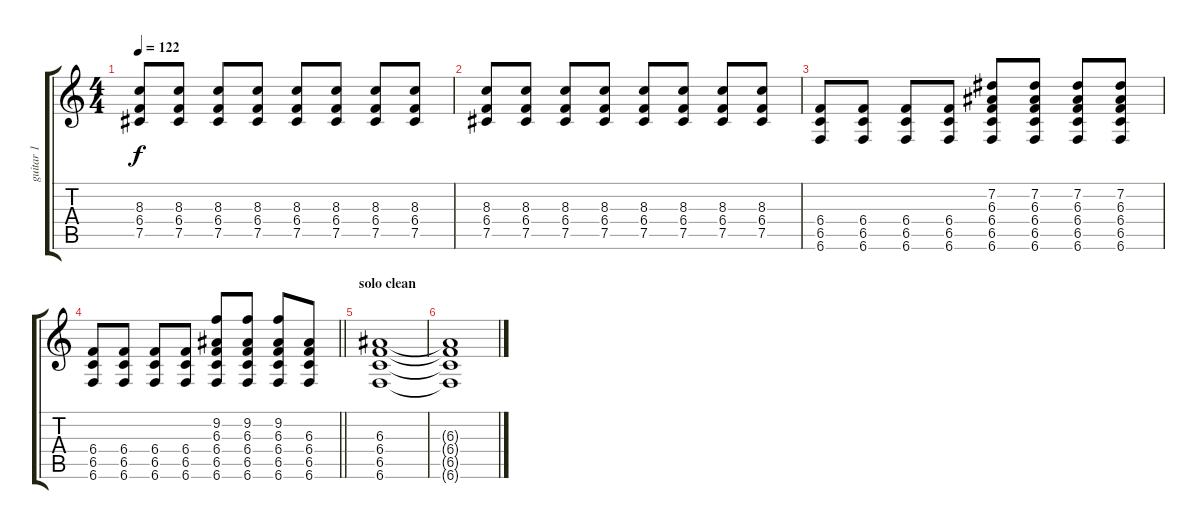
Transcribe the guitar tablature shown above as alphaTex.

\track ("guitar 1" "guitar 1") {instrument distortionguitar}
\staff {score tabs}
\tuning (Db4 Ab3 E3 B2 Gb2 B1) {hide}
\ts (4 4)
\tempo 122
\clef g2
\ks c
(8.3 6.4 7.5).8{dy f} (8.3 6.4 7.5).8 (8.3 6.4 7.5).8 (8.3 6.4 7.5).8 (8.3 6.4 7.5).8 (8.3 6.4 7.5).8 (8.3 6.4 7.5).8 (8.3 6.4 7.5).8 |
(8.3 6.4 7.5).8 (8.3 6.4 7.5).8 (8.3 6.4 7.5).8 (8.3 6.4 7.5).8 (8.3 6.4 7.5).8 (8.3 6.4 7.5).8 (8.3 6.4 7.5).8 (8.3 6.4 7.5).8 |
(6.4 6.5 6.6).8 (6.4 6.5 6.6).8 (6.4 6.5 6.6).8 (6.4 6.5 6.6).8 (7.2 6.3 6.4 6.5 6.6).8 (7.2 6.3 6.4 6.5 6.6).8 (7.2 6.3 6.4 6.5 6.6).8 (7.2 6.3 6.4 6.5 6.6).8 |
\barLineRight lightlight
(6.4 6.5 6.6).8 (6.4 6.5 6.6).8 (6.4 6.5 6.6).8 (6.4 6.5 6.6).8 (9.2 6.3 6.4 6.5 6.6).8 (9.2 6.3 6.4 6.5 6.6).8 (9.2 6.3 6.4 6.5 6.6).8 (6.3 6.4 6.5 6.6).8 |
\section ("" "solo clean")
(6.3 6.4 6.5 6.6).1 |
(6.3{t} 6.4{t} 6.5{t} 6.6{t}).1
